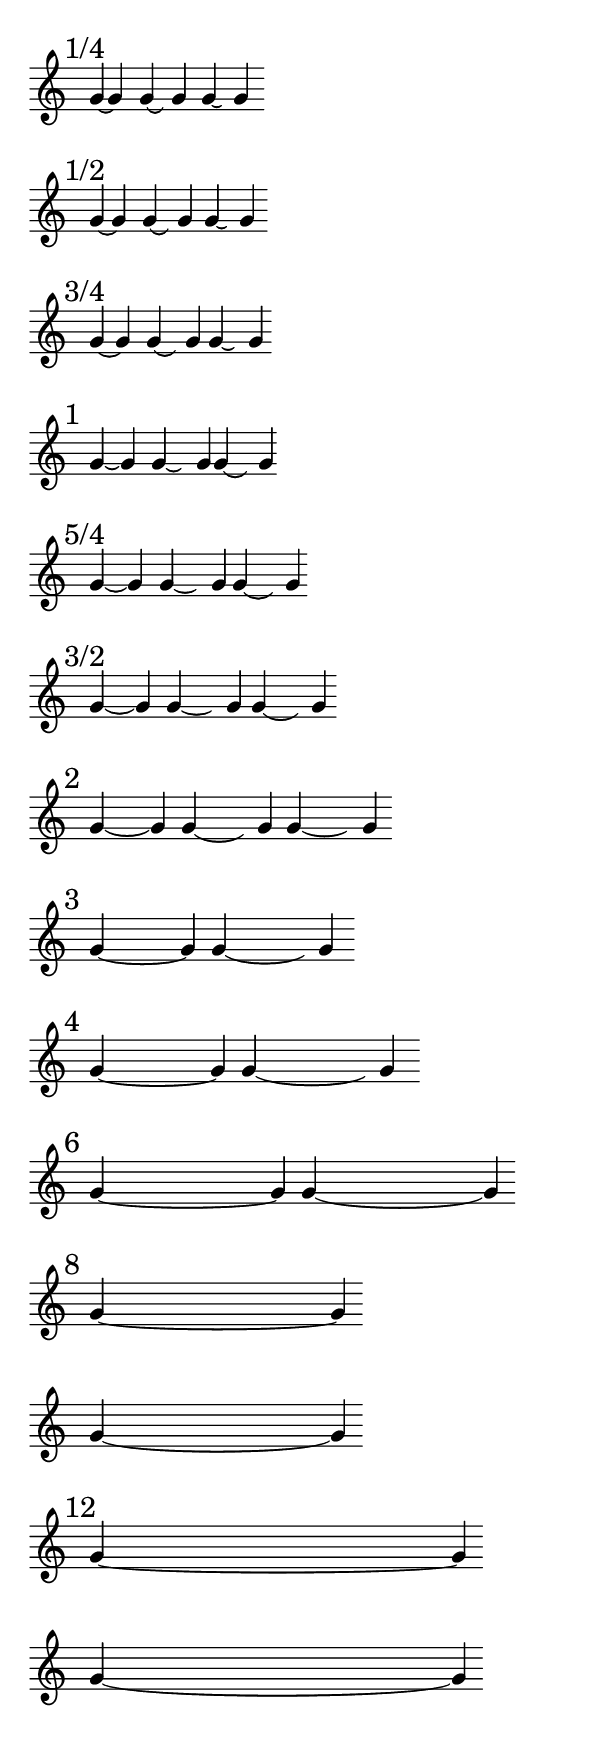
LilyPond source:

\version "2.16.2"

\paper { indent = 0  ragged-right = ##t paper-width = 10 \cm line-width = 9 \cm }

br = { \bar "" \break }

% #(set-global-staff-size 10)

\transpose d g

\new Staff \with { \override StaffSymbol #'line-count = #5 \remove Time_signature_engraver } { \time 9999/1 \set tieWaitForNote = ##t 
    \mark "1/4"
    d'4*1/4 ~ d'4
    \bar "" 
    <<
      {
        \once \override Tie #'control-points = 
        #'((0.731 . -1.8) (1.024 . -2.5) (1.948 . -2.5) (2.241 . -1.8))
        d'4 ~ \hideNotes d' \unHideNotes
      }
      \new Voice { 
        \once \override Stem #'extra-offset = #'(1.82 . 0)
        \once \override NoteHead #'extra-offset = #'(1.82 . 0) 
        d'4
      }
    >>
    \bar "" 
    <<
      {
        \once \override Tie #'control-points = 
        #'((0.981 . -1.6) (1.182 . -1.83) (1.679 . -1.83) (1.879 . -1.6))
        d'4 ~ \hideNotes d' \unHideNotes
      }
      \new Voice { 
        \once \override Stem #'extra-offset = #'(1.82 . 0)
        \once \override NoteHead #'extra-offset = #'(1.82 . 0) 
        d'4
      }
    >>
    \br 
    
    \mark "1/2"
    d'4*1/2 ~ d'4
    \bar ""
    <<
      {
        \once \override Tie #'control-points = 
        #'((0.731 . -1.8) (1.089 . -2.5) (2.073 . -2.5) (2.431 . -1.8))
        d'4 ~ \hideNotes d' \unHideNotes
      }
      \new Voice { 
        \once \override Stem #'extra-offset = #'(2.11 . 0)
        \once \override NoteHead #'extra-offset = #'(2.11 . 0) 
        d'4
      }
    >>
    \bar "" 
    <<
      {
        \once \override Tie #'control-points = 
        #'((1.122 . -1.55) (1.338 . -1.81) (1.860 . -1.81) (2.071 . -1.55))
        d'4 ~ \hideNotes d' \unHideNotes
      }
      \new Voice { 
        \once \override Stem #'extra-offset = #'(2.11 . 0)
        \once \override NoteHead #'extra-offset = #'(2.11 . 0) 
        d'4
      }
    >>
    \br
    
    \mark "3/4"
    d'4*3/4 ~ d'4
    \bar "" 
    <<
      {
        \once \override Tie #'control-points = 
        #'((0.731 . -1.8) (1.178 . -2.5) (2.284 . -2.5) (2.731 . -1.8))
        d'4 ~ \hideNotes d' \unHideNotes
      }
      \new Voice { 
        \once \override Stem #'extra-offset = #'(2.51 . 0)
        \once \override NoteHead #'extra-offset = #'(2.51 . 0) 
        d'4
      }
    >>
    \bar "" 
    <<
      {
        \once \override Tie #'control-points = 
        #'((1.239 . -1.5) (1.497 . -1.83) (2.136 . -1.83) (2.394 . -1.5))
        d'4 ~ \hideNotes d' \unHideNotes
      }
      \new Voice { 
        \once \override Stem #'extra-offset = #'(2.51 . 0)
        \once \override NoteHead #'extra-offset = #'(2.51 . 0) 
        d'4
      }
    >>
    \br
    
    \mark "1"
    d'4 ~ d'4
    \bar "" 
    <<
      {
        \once \override Tie #'control-points = 
        #'((1.377 . -1.45) (1.692 . -1.85) (2.470 . -1.85) (2.785 . -1.45))
        d'4 ~ \hideNotes d' \unHideNotes
      }
      \new Voice { 
        \once \override Stem #'extra-offset = #'(3.00 . 0)
        \once \override NoteHead #'extra-offset = #'(3.00 . 0) 
        d'4
      }
    >>
    \bar "" 
    <<
      {
        \once \override Tie #'control-points = 
        #'((0.910 . -1.75) (1.398 . -2.5) (2.604 . -2.5) (3.092 . -1.75))
        d'4 ~ \hideNotes d' \unHideNotes
      }
      \new Voice { 
        \once \override Stem #'extra-offset = #'(3.00 . 0)
        \once \override NoteHead #'extra-offset = #'(3.00 . 0) 
        d'4
      }
    >>
    \br
    
    \mark "5/4"
    d'4 ~ s16 d'4
    \bar "" 
    <<
      {
        \once \override Tie #'control-points = 
        #'((1.419 . -1.4) (1.888 . -1.85) (3.044 . -1.85) (3.512 . -1.4))
        d'4*5/4 ~ \hideNotes d' \unHideNotes
      }
      \new Voice { 
        \once \override Stem #'extra-offset = #'(3.75 . 0)
        \once \override NoteHead #'extra-offset = #'(3.75 . 0) 
        d'4
      }
    >>
    \bar "" 
    <<
      {
        \once \override Tie #'control-points = 
        #'((1.032 . -1.7) (1.641 . -2.5) (3.147 . -2.5) (3.756 . -1.7))
        d'4*5/4 ~ \hideNotes d' \unHideNotes
      }
      \new Voice { 
        \once \override Stem #'extra-offset = #'(3.75 . 0)
        \once \override NoteHead #'extra-offset = #'(3.75 . 0) 
        d'4
      }
    >>
    \br
    
    \mark "3/2"
    d'4 ~ s8 d'4
    \bar "" 
    <<
      {
        \once \override Tie #'control-points = 
        #'((1.419 . -1.4) (2.055 . -1.9) (3.626 . -1.9) (4.262 . -1.4))
        d'4*3/2 ~ \hideNotes d' \unHideNotes
      }
      \new Voice { 
        \once \override Stem #'extra-offset = #'(4.5 . 0)
        \once \override NoteHead #'extra-offset = #'(4.5 . 0) 
        d'4
      }
    >>
    \bar "" 
    <<
      {
        \once \override Tie #'control-points = 
        #'((1.127 . -1.65) (1.868 . -2.5) (3.700 . -2.5) (4.441 . -1.65))
        d'4*3/2 ~ \hideNotes d' \unHideNotes
      }
      \new Voice { 
        \once \override Stem #'extra-offset = #'(4.5 . 0)
        \once \override NoteHead #'extra-offset = #'(4.5 . 0) 
        d'4
      }
    >>
    \br
    
    \mark "2"
    d'4 ~ s4 d'4
    \bar "" 
    <<
      {
        \once \override Tie #'control-points = 
        #'((1.205 . -1.6) (2.153 . -2.55) (4.941 . -2.55) (5.889 . -1.6))
        d'4*2 ~ \hideNotes d' \unHideNotes
      }
      \new Voice { 
        \once \override Stem #'extra-offset = #'(6.00 . 0)
        \once \override NoteHead #'extra-offset = #'(6.00 . 0) 
        d'4
      }
    >>
    \bar "" 
    <<
      {
        \once \override Tie #'control-points = 
        #'((1.488 . -1.3) (2.437 . -1.95) (4.783 . -1.95) (5.733 . -1.3))
        d'4*2 ~ \hideNotes d' \unHideNotes
      }
      \new Voice { 
        \once \override Stem #'extra-offset = #'(6.00 . 0)
        \once \override NoteHead #'extra-offset = #'(6.00 . 0) 
        d'4
      }
    >>
    \br
    
    \mark "3"
    d'4 ~ s2 d'4
    \bar "" 
    <<
      {
        \once \override Tie #'control-points = 
        #'((1.271 . -1.55) (2.566 . -2.6) (7.552 . -2.6) (8.847 . -1.55))
        d'4*3 ~ \hideNotes d' \unHideNotes
      }
      \new Voice { 
        \once \override Stem #'extra-offset = #'(9.00 . 0)
        \once \override NoteHead #'extra-offset = #'(9.00 . 0) 
        d'4
      }
    >>
    \br
    
    \mark "4"
    d'4 ~ s2. d'4
    \bar "" 
    <<
      {
        \once \override Tie #'control-points = 
        #'((1.328 . -1.5) (3.073 . -2.65) (10.367 . -2.65) (11.813 . -1.5))
        d'4*4 ~ \hideNotes d' \unHideNotes
      }
      \new Voice { 
        \once \override Stem #'extra-offset = #'(12.00 . 0)
        \once \override NoteHead #'extra-offset = #'(12.00 . 0) 
        d'4
      }
    >>
    \br
    
    \mark "6"
    d'4 ~ s1 s4 d'4
    \bar "" 
    \shape Tie #'((0.4 . 0.25)(0.8 . -0.1)(-0.8 . -0.1)(-0.65 . 0.25))
    d'4 ~ s1 s4 d'4
    \br
    
    \mark "8"
    d'4 ~ s1.. d'4
    \bar "" 
    \shape Tie #'((0.4 . 0.2)(0.8 . -0.15)(-0.8 . -0.2)(-0.65 . 0.25))
    d'4 ~ s1.. d'4
    \br
    
    \mark "12"
    d'4 ~ s1 s1 s2. d'4
    \bar "" 
    \shape Tie #'((0.4 . 0.25)(0.8 . -0.3)(-0.8 . -0.3)(-0.65 . 0.25))
    d'4 ~ s1 s1 s2. d'4
    \br
  }